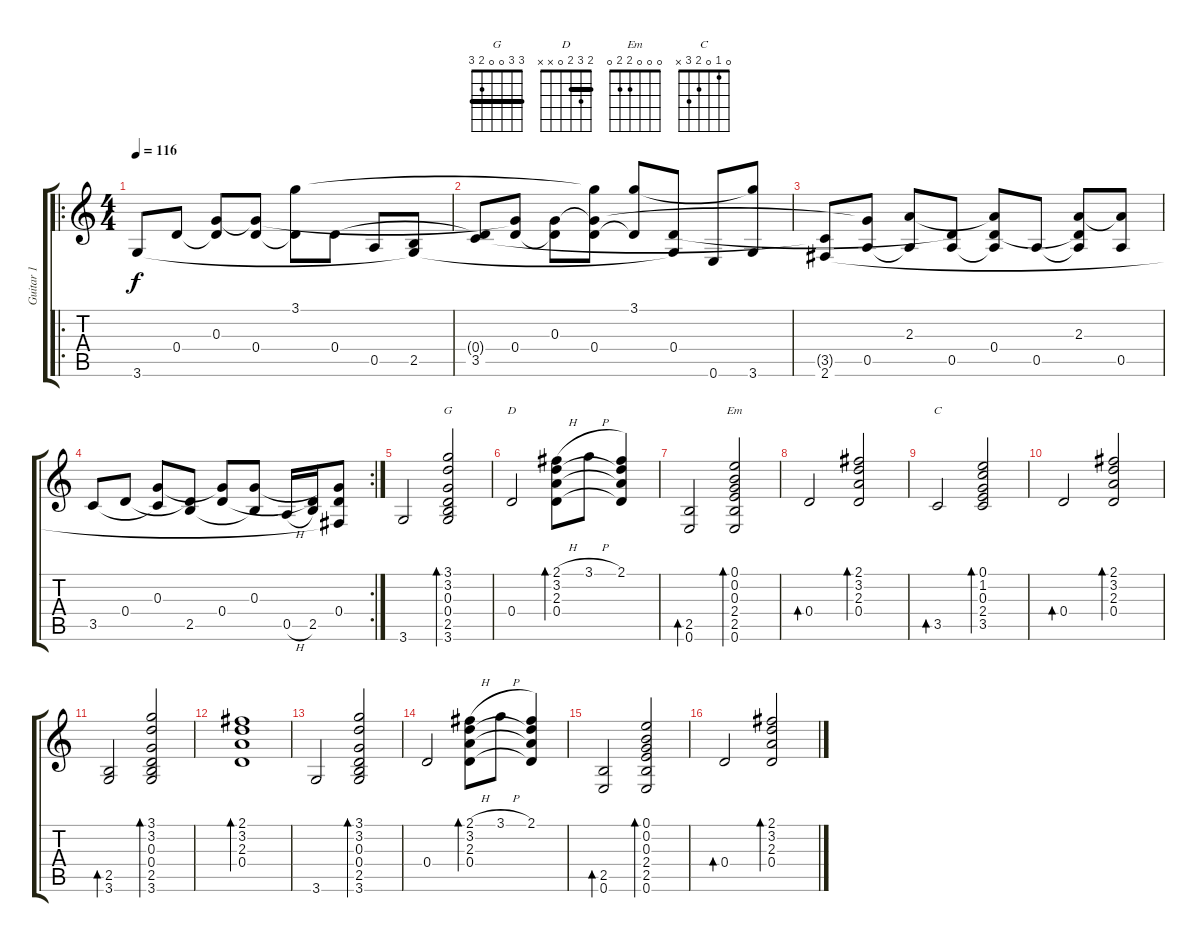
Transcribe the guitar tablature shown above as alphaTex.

\track ("Guitar 1" "Guitar 1") {instrument acousticguitarsteel}
\staff {score tabs}
\tuning (E4 B3 G3 D3 A2 E2) {hide}
\chord ("G" 3 3 0 0 2 3) {barre 3}
\chord ("D" 2 3 2 0 x x) {barre 2}
\chord ("Em" 0 0 0 2 2 0)
\chord ("C" 0 1 0 2 3 x)
\ro
\ts (4 4)
\tempo 116
\clef g2
\ks c
3.6.8{dy f instrument acousticguitarsteel} 0.4.8 (0.3 0.4{t}).8 (0.3{t} 0.4).8 (3.1 0.4{t}).8 0.4.8 0.5.8 (2.5 3.6{t}).8 |
(0.4{t} 3.5).8 (0.3{t} 0.4).8 (0.3 0.4{t}).8 (3.1{t} 0.3{t} 0.4).8 (3.1 0.4{t}).8 (0.4 3.6{t}).8 0.6.8 (3.1{t} 3.6).8 |
(3.5{t} 2.6).8 (0.3{t} 0.5).8 (2.3 0.5{t}).8 (0.4{t} 0.5).8 (2.3{t} 0.4 0.5{t}).8 0.5.8 (2.3 0.4{t} 0.5{t}).8 (2.3{t} 0.5).8 |
\rc 2
3.5.8 0.4.8 (0.3 3.5{t}).8 (0.4{t} 2.5).8 (0.3{t} 0.4).8 (0.3 2.5{t}).8 0.5{h}.16 (0.4{t} 2.5).16 (0.3{t} 0.4 2.6{t}).8 |
3.6.2 (3.1 3.2 0.3 0.4 2.5 3.6).2{bd 60 ch "G"} |
0.4.2{ch "D"} (2.1{h} 3.2 2.3 0.4).8{bd 60} 3.1{h}.8 (2.1 3.2{t} 2.3{t} 0.4{t}).4 |
(2.5 0.6).2{bd 60} (0.1 0.2 0.3 2.4 2.5 0.6).2{bd 60 ch "Em"} |
0.4.2{bd 60} (2.1 3.2 2.3 0.4).2{bd 60} |
3.5.2{bd 60 ch "C"} (0.1 1.2 0.3 2.4 3.5).2{bd 60} |
0.4.2{bd 60} (2.1 3.2 2.3 0.4).2{bd 60} |
(2.5 3.6).2{bd 60} (3.1 3.2 0.3 0.4 2.5 3.6).2{bd 60} |
(2.1 3.2 2.3 0.4).1{bd 60} |
3.6.2 (3.1 3.2 0.3 0.4 2.5 3.6).2{bd 60} |
0.4.2 (2.1{h} 3.2 2.3 0.4).8{bd 60} 3.1{h}.8 (2.1 3.2{t} 2.3{t} 0.4{t}).4 |
(2.5 0.6).2{bd 60} (0.1 0.2 0.3 2.4 2.5 0.6).2{bd 60} |
0.4.2{bd 60} (2.1 3.2 2.3 0.4).2{bd 60}
